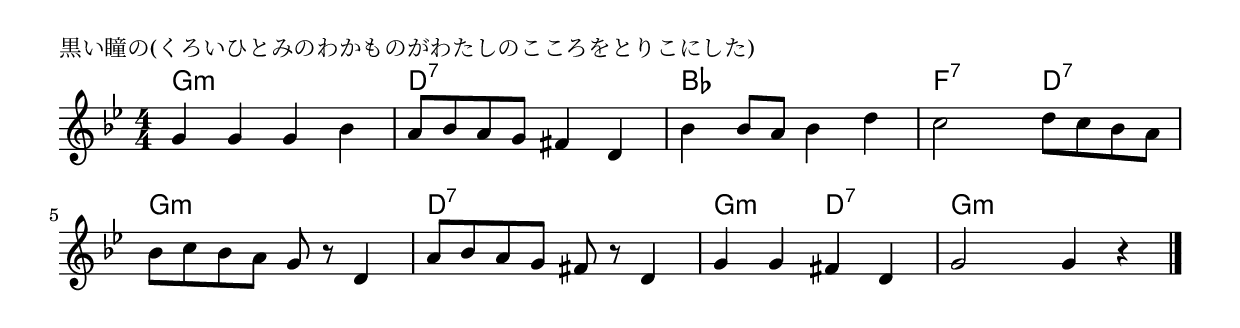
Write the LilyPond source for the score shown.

\version "2.18.2"

% 黒い瞳の(くろいひとみのわかものがわたしのこころをとりこにした)

\header {
piece = "黒い瞳の(くろいひとみのわかものがわたしのこころをとりこにした)"
}

melody =
\relative c'' {
\key g \minor
\time 4/4
\set Score.tempoHideNote = ##t
\tempo 4=90
\numericTimeSignature
%
g4 g g bes |
a8 bes a g fis4 d |

bes'4 bes8 a bes4 d |
c2 d8 c bes a |
bes c bes a g r d4 |

a'8 bes a g fis r d4 |
g4 g fis d |
g2 g4 r |





\bar "|."
}
\score {
<<
\chords {
\set noChordSymbol = ""
\set chordChanges=##t
%%
g4:m g:m g:m g:m d:7 d:7 d:7 d:7 
bes bes bes bes f:7 f:7 d:7 d:7 g:m g:m g:m g:m
d:7 d:7 d:7 d:7 g:m g:m d:7 d:7 g:m g:m g:m g:m




}
\new Staff {\melody}
>>
\layout {
line-width = #190
indent = 0\mm
}
\midi {}
}